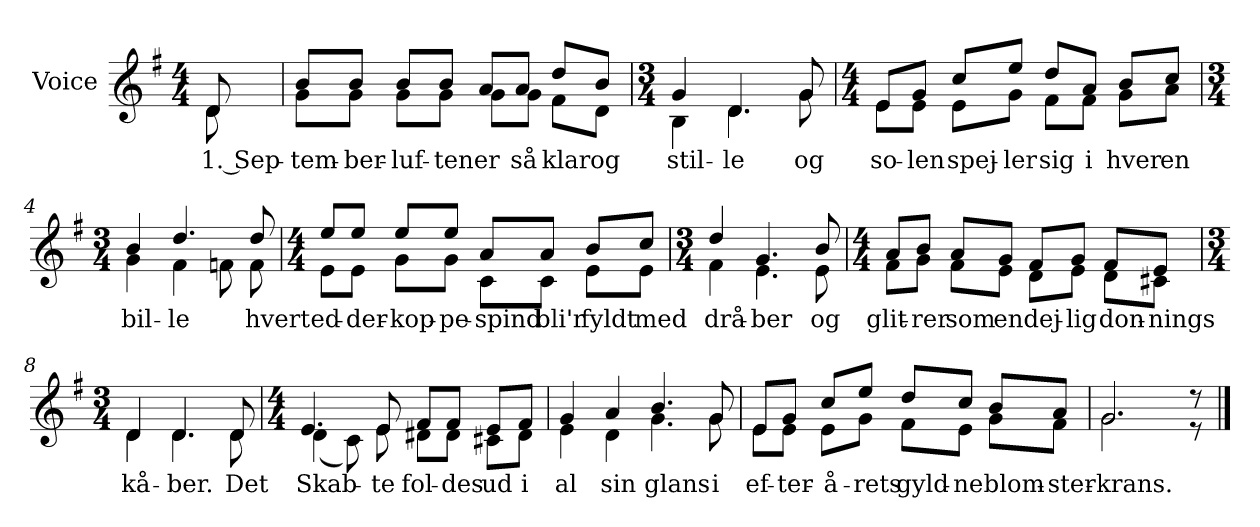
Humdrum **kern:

**kern	**text
*part1	*part1
*staff1	*staff1
*I"Voice	*
*I'Vo.	*
*clefG2	*
*k[f#]	*
*M4/4	*
=	=
*^	*
!	!	!LO:LY:b
8d/	8d\	1. Sep-
=1	=1	=1
!	!	!LO:LY:b
8b/L	8g\L	-tem-
!	!	!LO:LY:b
8b/J	8g\J	-ber-
!	!	!LO:LY:b
8b/L	8g\L	-luf-
!	!	!LO:LY:b
8b/J	8g\J	-ten
!	!	!LO:LY:b
8a/L	8g\L	er
!	!	!LO:LY:b
8a/J	8g\J	så
!	!	!LO:LY:b
8dd/L	8f#\L	klar
!	!	!LO:LY:b
8b/J	8d\J	og
=2	=2	=2
*M3/4	*	*
!	!	!LO:LY:b
4g/	4B\	stil-
!	!	!LO:LY:b
4.d/	4.d\	-le
!	!	!LO:LY:b
8g/	8g\	og
!!LO:LB:g=z	!!
=3	=3	=3
*M4/4	*	*
!	!	!LO:LY:b
8e/L	8e\L	so-
!	!	!LO:LY:b
8g/J	8e\J	-len
!	!	!LO:LY:b
8cc/L	8e\L	spej-
!	!	!LO:LY:b
8ee/J	8g\J	-ler
!	!	!LO:LY:b
8dd/L	8f#\L	sig
!	!	!LO:LY:b
8a/J	8f#\J	i
!	!	!LO:LY:b
8b/L	8g\L	hver
!	!	!LO:LY:b
8cc/J	8a\J	en
=4	=4	=4
*M3/4	*	*
!	!	!LO:LY:b
4b/	4g\	bil-
!	!	!LO:LY:b
4.dd/	4f#\	-le
.	8fn\	.
!	!	!LO:LY:b
8dd/	8f\	hvert
!!LO:LB:g=z	!!
=5	=5	=5
*M4/4	*	*
!	!	!LO:LY:b
8ee/L	8e\L	ed-
!	!	!LO:LY:b
8ee/J	8e\J	-der-
!	!	!LO:LY:b
8ee/L	8g\L	-kop-
!	!	!LO:LY:b
8ee/J	8g\J	-pe-
!	!	!LO:LY:b
8a/L	8c\L	-spind
!	!	!LO:LY:b
8a/J	8c\J	bli'r
!	!	!LO:LY:b
8b/L	8e\L	fyldt
!	!	!LO:LY:b
8cc/J	8e\J	med
=6	=6	=6
*M3/4	*	*
!	!	!LO:LY:b
4dd/	4f#\	drå-
!	!	!LO:LY:b
4.g/	4.e\	-ber
!	!	!LO:LY:b
8b/	8e\	og
!!LO:LB:g=z	!!
=7	=7	=7
*M4/4	*	*
!	!	!LO:LY:b
8a/L	8f#\L	glit-
!	!	!LO:LY:b
8b/J	8g\J	-rer
!	!	!LO:LY:b
8a/L	8f#\L	som
!	!	!LO:LY:b
8g/J	8e\J	en
!	!	!LO:LY:b
8f#/L	8d\L	dej-
!	!	!LO:LY:b
8g/J	8e\J	-lig
!	!	!LO:LY:b
8f#/L	8d\L	don-
!	!	!LO:LY:b
8e/J	8c#X\J	-nings
=8	=8	=8
*M3/4	*	*
!	!	!LO:LY:b
4d/	4d\	kå-
!	!	!LO:LY:b
4.d/	4.d\	-ber.
!	!	!LO:LY:b
8d/	8d\	Det
=9	=9	=9
*M4/4	*	*
!	!	!LO:LY:b
4.e/	(<4d\	Skab-
.	8c\)	.
!	!	!LO:LY:b
8e/	8e\	-te
!	!	!LO:LY:b
8f#/L	8d#X\L	fol-
!	!	!LO:LY:b
8f#/J	8d#\J	-des
!	!	!LO:LY:b
8e/L	8c#X\L	ud
!	!	!LO:LY:b
8f#/J	8d#\J	i
!!LO:LB:g=z	!!
=10	=10	=10
!	!	!LO:LY:b
4g/	4e\	al
!	!	!LO:LY:b
4a/	4d\	sin
!	!	!LO:LY:b
4.b/	4.g\	glans
!	!	!LO:LY:b
8g/	8g\	i
=11	=11	=11
!	!	!LO:LY:b
8e/L	8e\L	ef-
!	!	!LO:LY:b
8g/J	8e\J	-ter-
!	!	!LO:LY:b
8cc/L	8e\L	-å-
!	!	!LO:LY:b
8ee/J	8g\J	-rets
!	!	!LO:LY:b
8dd/L	8f#\L	gyld-
!	!	!LO:LY:b
8cc/J	8e\J	-ne
!	!	!LO:LY:b
8b/L	8g\L	blom-
!	!	!LO:LY:b
8a/J	8f#\J	-ster-
=12	=12	=12
!	!	!LO:LY:b
2.g/	2.g\	-krans.
8r	8r	.
*v	*v	*
==	==
*-	*-
